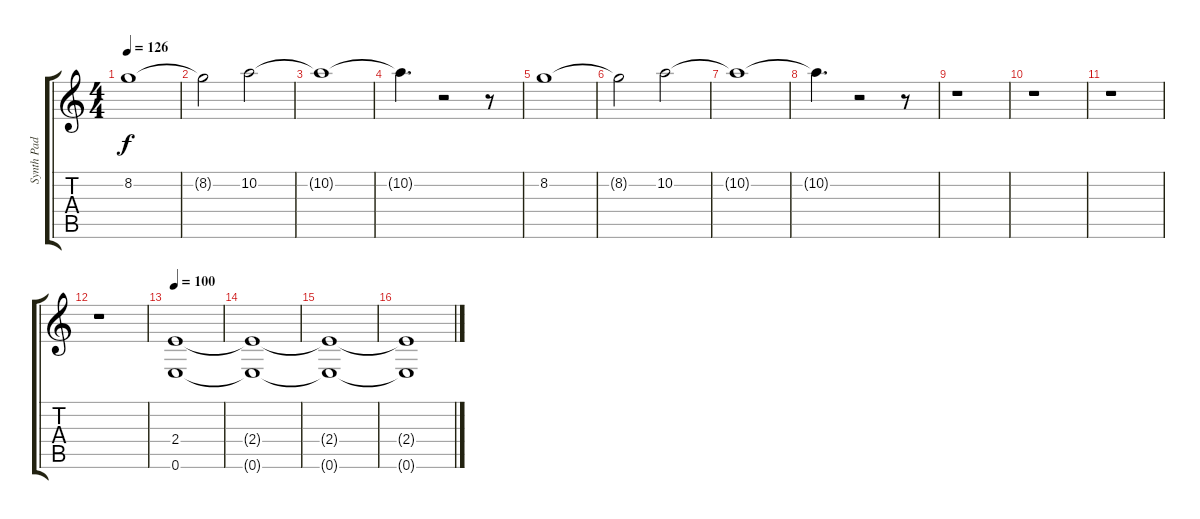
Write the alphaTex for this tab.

\track ("Synth Pad" "Synth Pad") {instrument pad4choir}
\staff {score tabs}
\tuning (E5 B4 G4 D4 A3 E3) {hide}
\ts (4 4)
\tempo 126
\clef g2
\ks c
8.2.1{dy f} |
8.2{t}.2 10.2.2 |
10.2{t}.1 |
10.2{t}.4{d} r.2 r.8 |
8.2.1 |
8.2{t}.2 10.2.2 |
10.2{t}.1 |
10.2{t}.4{d} r.2 r.8 |
r.1 |
r.1 |
r.1 |
r.1 |
\tempo 100
(2.4 0.6).1 |
(2.4{t} 0.6{t}).1 |
(2.4{t} 0.6{t}).1 |
(2.4{t} 0.6{t}).1
